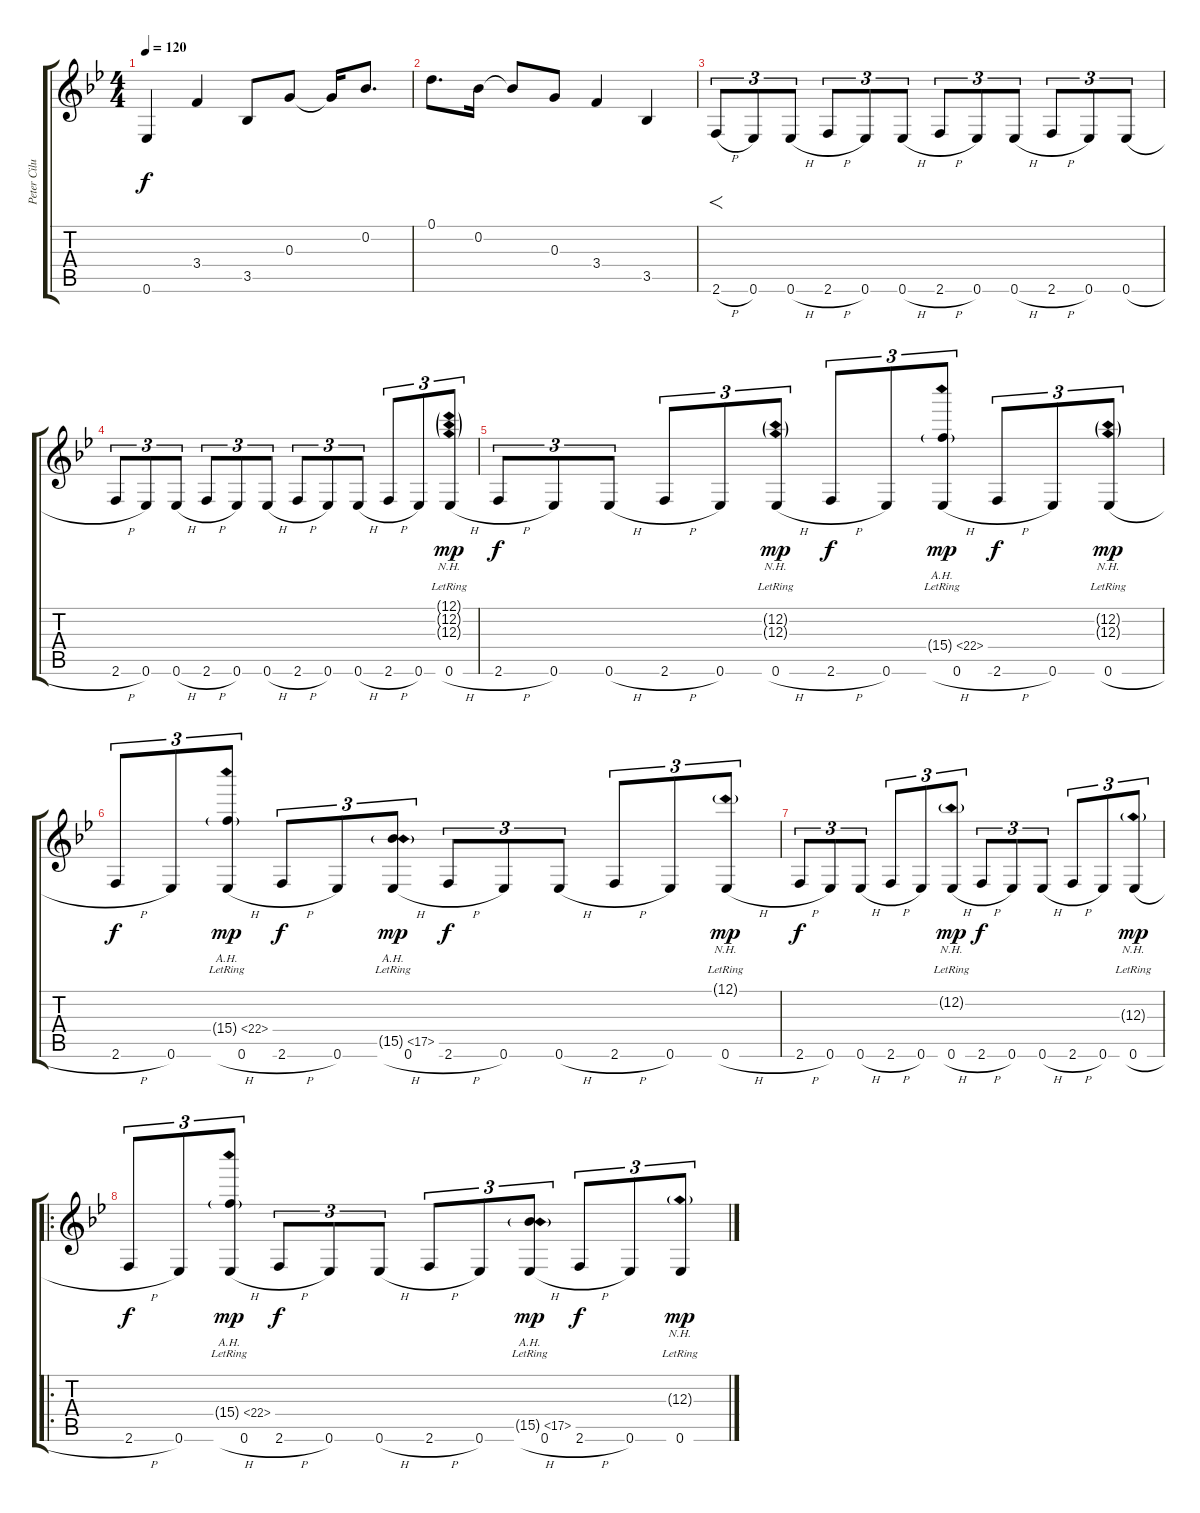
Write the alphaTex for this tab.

\track ("Peter Ciluzzi" "Peter Cilu") {instrument acousticguitarsteel}
\staff {score tabs}
\tuning (D4 Bb3 G3 D3 G2 Eb2) {hide}
\ts (4 4)
\tempo 120
\clef g2
\ks bb
0.6.4{dy f} 3.4.4 3.5.8 0.3.8 0.3{t}.16 0.2.8{d} |
0.1.8{d} 0.2.16 0.2{t}.8 0.3.8 3.4.4 3.5.4 |
2.6{h}.8{f tu (3 2)} 0.6.8{tu (3 2)} 0.6{h}.8{tu (3 2)} 2.6{h}.8{tu (3 2)} 0.6.8{tu (3 2)} 0.6{h}.8{tu (3 2)} 2.6{h}.8{tu (3 2)} 0.6.8{tu (3 2)} 0.6{h}.8{tu (3 2)} 2.6{h}.8{tu (3 2)} 0.6.8{tu (3 2)} 0.6{h}.8{tu (3 2)} |
2.6{h}.8{tu (3 2)} 0.6.8{tu (3 2)} 0.6{h}.8{tu (3 2)} 2.6{h}.8{tu (3 2)} 0.6.8{tu (3 2)} 0.6{h}.8{tu (3 2)} 2.6{h}.8{tu (3 2)} 0.6.8{tu (3 2)} 0.6{h}.8{tu (3 2)} 2.6{h}.8{tu (3 2)} 0.6.8{tu (3 2)} (12.1{nh g lr} 12.2{nh g lr} 12.3{nh g lr} 0.6{h}).8{tu (3 2) dy mp} |
2.6{h}.8{tu (3 2) dy f} 0.6.8{tu (3 2)} 0.6{h}.8{tu (3 2)} 2.6{h}.8{tu (3 2)} 0.6.8{tu (3 2)} (12.2{nh g lr} 12.3{nh g lr} 0.6{h}).8{tu (3 2) dy mp} 2.6{h}.8{tu (3 2) dy f} 0.6.8{tu (3 2)} (15.4{ah 7 g lr} 0.6{h}).8{tu (3 2) dy mp} 2.6{h}.8{tu (3 2) dy f} 0.6.8{tu (3 2)} (12.2{nh g lr} 12.3{nh g} 0.6{h}).8{tu (3 2) dy mp} |
2.6{h}.8{tu (3 2) dy f} 0.6.8{tu (3 2)} (15.4{ah 7 g lr} 0.6{h}).8{tu (3 2) dy mp} 2.6{h}.8{tu (3 2) dy f} 0.6.8{tu (3 2)} (15.5{ah 2 g lr} 0.6{h}).8{tu (3 2) dy mp} 2.6{h}.8{tu (3 2) dy f} 0.6.8{tu (3 2)} 0.6{h}.8{tu (3 2)} 2.6{h}.8{tu (3 2)} 0.6.8{tu (3 2)} (12.1{nh g lr} 0.6{h}).8{tu (3 2) dy mp} |
2.6{h}.8{tu (3 2) dy f} 0.6.8{tu (3 2)} 0.6{h}.8{tu (3 2)} 2.6{h}.8{tu (3 2)} 0.6.8{tu (3 2)} (12.2{nh g lr} 0.6{h}).8{tu (3 2) dy mp} 2.6{h}.8{tu (3 2) dy f} 0.6.8{tu (3 2)} 0.6{h}.8{tu (3 2)} 2.6{h}.8{tu (3 2)} 0.6.8{tu (3 2)} (12.3{nh g lr} 0.6{h}).8{tu (3 2) dy mp} |
\ro
2.6{h}.8{tu (3 2) dy f} 0.6.8{tu (3 2)} (15.4{ah 7 g lr} 0.6{h}).8{tu (3 2) dy mp} 2.6{h}.8{tu (3 2) dy f} 0.6.8{tu (3 2)} 0.6{h}.8{tu (3 2)} 2.6{h}.8{tu (3 2)} 0.6.8{tu (3 2)} (15.5{ah 2 g lr} 0.6{h}).8{tu (3 2) dy mp} 2.6{h}.8{tu (3 2) dy f} 0.6.8{tu (3 2)} (12.3{nh g lr} 0.6{h}).8{tu (3 2) dy mp}
